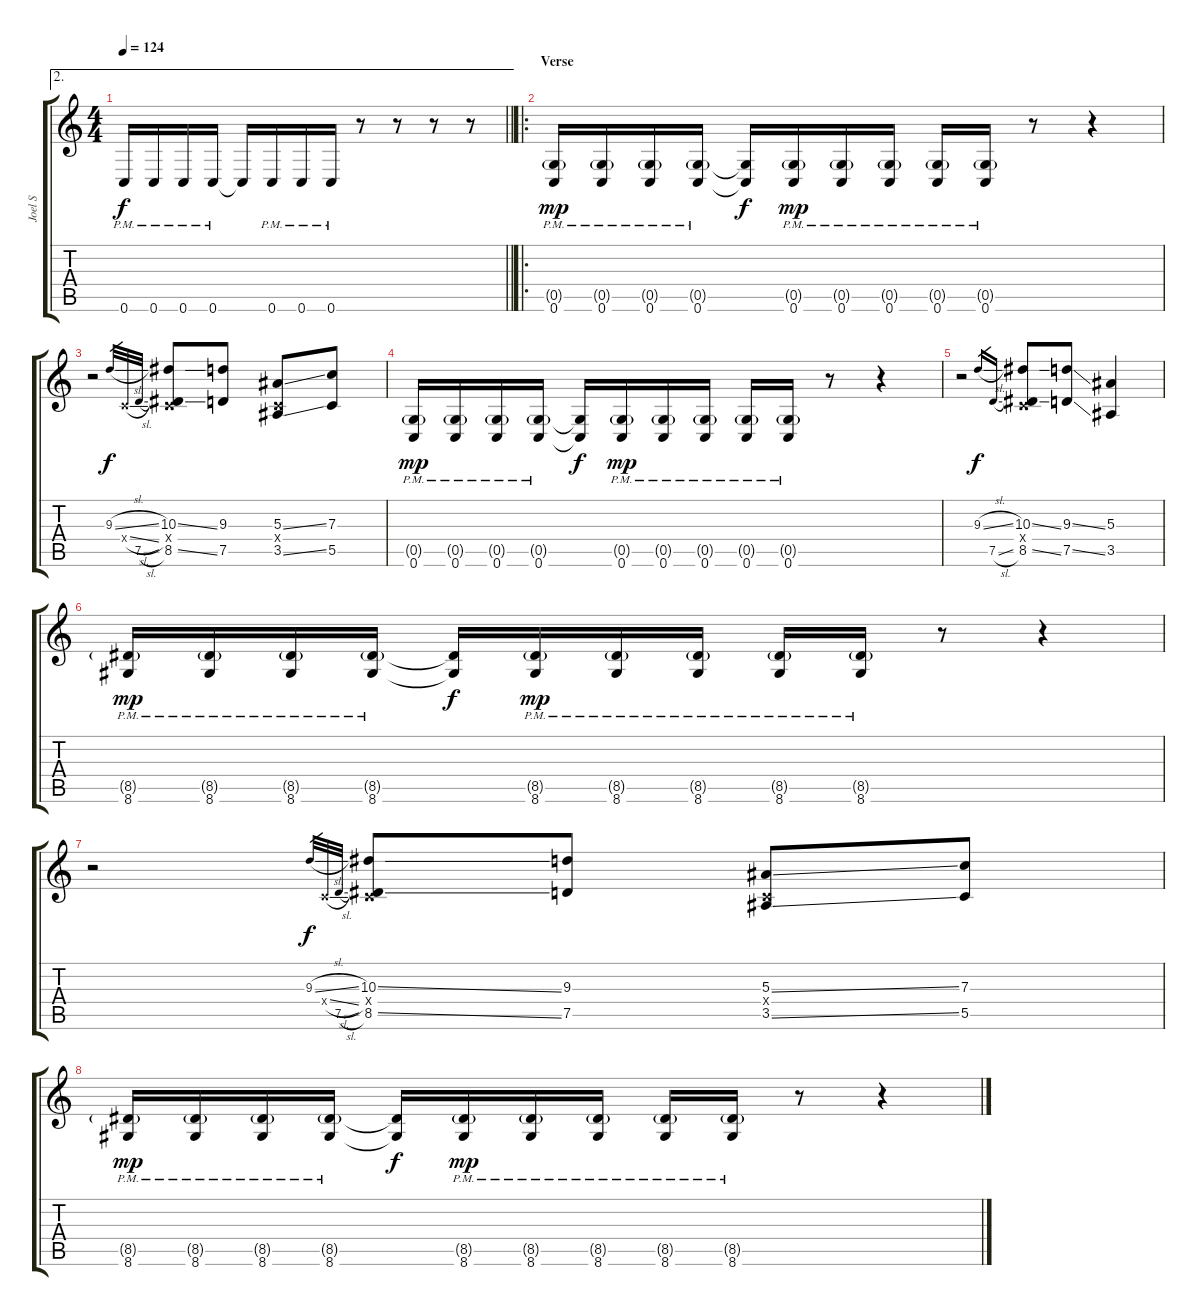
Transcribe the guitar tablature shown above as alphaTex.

\track ("Joel S" "Joel S") {instrument distortionguitar}
\staff {score tabs}
\tuning (D4 A3 F3 C3 G2 C2) {hide}
\ae 2
\ts (4 4)
\tempo 124
\clef g2
\barLineRight lightlight
\ks c
0.6{pm}.16{dy f} 0.6{pm}.16 0.6{pm}.16 0.6{pm}.16 0.6{t}.16 0.6{pm}.16 0.6{pm}.16 0.6{pm}.16 r.8 r.8 r.8 r.8 |
\ro
\section ("" "Verse")
(0.5{g pm} 0.6{pm}).16{dy mp} (0.5{g pm} 0.6{pm}).16 (0.5{g pm} 0.6{pm}).16 (0.5{g pm} 0.6{pm}).16 (0.5{t} 0.6{t}).16{dy f} (0.5{g pm} 0.6{pm}).16{dy mp} (0.5{g pm} 0.6{pm}).16 (0.5{g pm} 0.6{pm}).16 (0.5{g pm} 0.6{pm}).16 (0.5{g pm} 0.6{pm}).16 r.8 r.4 |
r.2 9.3{sl}.32{gr dy f} 0.4{sl x}.32{gr} 7.5{sl}.32{gr} (10.3{ss} 0.4{x} 8.5{ss}).8 (9.3 7.5).8 (5.3{ss} 0.4{x} 3.5{ss}).8 (7.3 5.5).8 |
(0.5{g pm} 0.6{pm}).16{dy mp} (0.5{g pm} 0.6{pm}).16 (0.5{g pm} 0.6{pm}).16 (0.5{g pm} 0.6{pm}).16 (0.5{t} 0.6{t}).16{dy f} (0.5{g pm} 0.6{pm}).16{dy mp} (0.5{g pm} 0.6{pm}).16 (0.5{g pm} 0.6{pm}).16 (0.5{g pm} 0.6{pm}).16 (0.5{g pm} 0.6{pm}).16 r.8 r.4 |
r.2 9.3{sl}.16{gr dy f} 7.5{sl}.16{gr} (10.3{ss} 0.4{x} 8.5{ss}).8 (9.3{ss} 7.5{ss}).8 (5.3 3.5).4 |
(8.5{g pm} 8.6{pm}).16{dy mp} (8.5{g pm} 8.6{pm}).16 (8.5{g pm} 8.6{pm}).16 (8.5{g pm} 8.6{pm}).16 (8.5{t} 8.6{t}).16{dy f} (8.5{g pm} 8.6{pm}).16{dy mp} (8.5{g pm} 8.6{pm}).16 (8.5{g pm} 8.6{pm}).16 (8.5{g pm} 8.6{pm}).16 (8.5{g pm} 8.6{pm}).16 r.8 r.4 |
r.2 9.3{sl}.32{gr dy f} 0.4{sl x}.32{gr} 7.5{sl}.32{gr} (10.3{ss} 0.4{x} 8.5{ss}).8 (9.3 7.5).8 (5.3{ss} 0.4{x} 3.5{ss}).8 (7.3 5.5).8 |
(8.5{g pm} 8.6{pm}).16{dy mp} (8.5{g pm} 8.6{pm}).16 (8.5{g pm} 8.6{pm}).16 (8.5{g pm} 8.6{pm}).16 (8.5{t} 8.6{t}).16{dy f} (8.5{g pm} 8.6{pm}).16{dy mp} (8.5{g pm} 8.6{pm}).16 (8.5{g pm} 8.6{pm}).16 (8.5{g pm} 8.6{pm}).16 (8.5{g pm} 8.6{pm}).16 r.8 r.4
